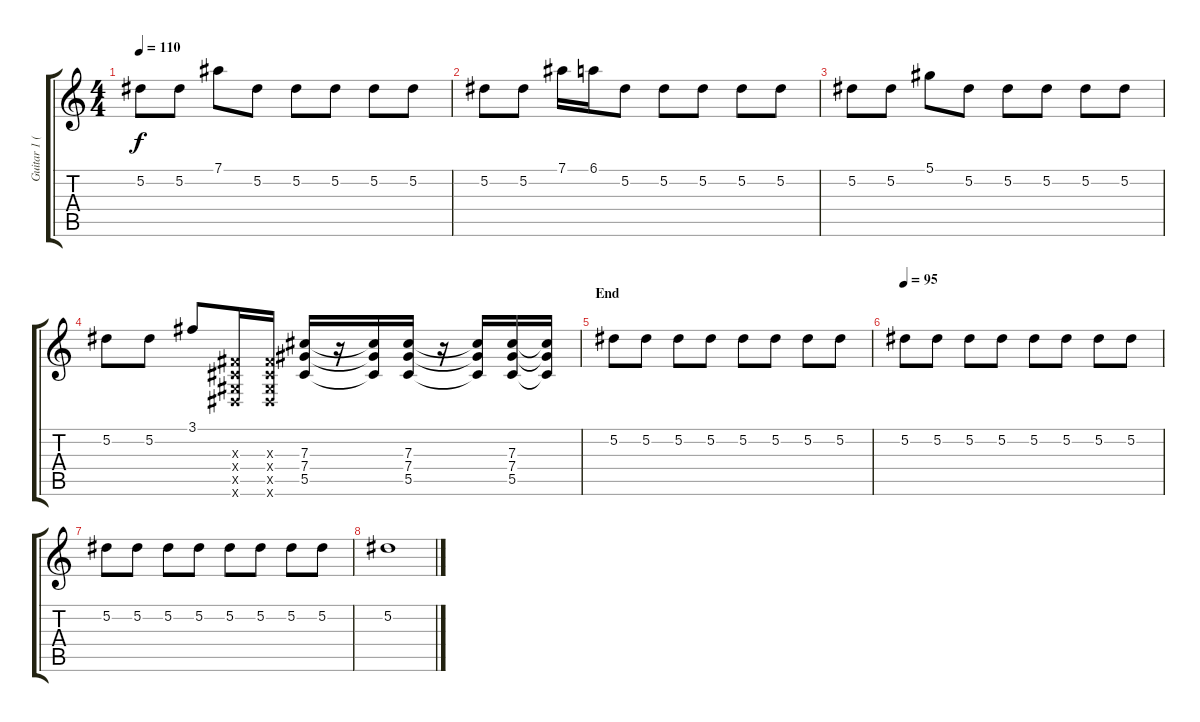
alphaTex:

\track ("Guitar 1 (Eb)" "Guitar 1 (") {instrument overdrivenguitar}
\staff {score tabs}
\tuning (Eb4 Bb3 Gb3 Db3 Ab2 Eb2) {hide}
\ts (4 4)
\tempo 110
\clef g2
\ks c
5.2.8{dy f} 5.2.8 7.1.8 5.2.8 5.2.8 5.2.8 5.2.8 5.2.8 |
5.2.8 5.2.8 7.1.16 6.1.16 5.2.8 5.2.8 5.2.8 5.2.8 5.2.8 |
5.2.8 5.2.8 5.1.8 5.2.8 5.2.8 5.2.8 5.2.8 5.2.8 |
5.2.8 5.2.8 3.1.8 (0.3{x} 0.4{x} 0.5{x} 0.6{x}).16 (0.3{x} 0.4{x} 0.5{x} 0.6{x}).16 (7.3 7.4 5.5).16 r.16 (7.3{t} 7.4{t} 5.5{t}).16 (7.3 7.4 5.5).16 r.16 (7.3{t} 7.4{t} 5.5{t}).16 (7.3 7.4 5.5).16 (7.3{t} 7.4{t} 5.5{t}).16 |
\section ("" "End")
5.2.8 5.2.8 5.2.8 5.2.8 5.2.8 5.2.8 5.2.8 5.2.8 |
\tempo 95
5.2.8 5.2.8 5.2.8 5.2.8 5.2.8 5.2.8 5.2.8 5.2.8 |
5.2.8 5.2.8 5.2.8 5.2.8 5.2.8 5.2.8 5.2.8 5.2.8 |
5.2.1
